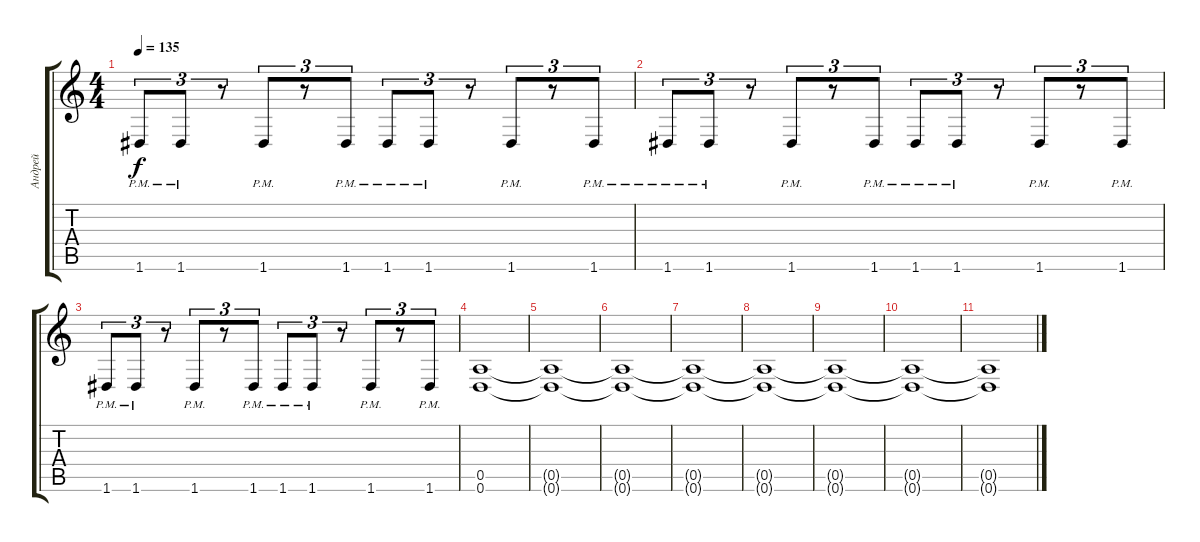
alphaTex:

\track ("Андрей" "Андрей") {instrument distortionguitar}
\staff {score tabs}
\tuning (E4 B3 G3 D3 A2 D2) {hide}
\ts (4 4)
\tempo 135
\clef g2
\ks c
1.6{pm}.8{tu (3 2) dy f} 1.6{pm}.8{tu (3 2)} r.8{tu (3 2)} 1.6{pm}.8{tu (3 2)} r.8{tu (3 2)} 1.6{pm}.8{tu (3 2)} 1.6{pm}.8{tu (3 2)} 1.6{pm}.8{tu (3 2)} r.8{tu (3 2)} 1.6{pm}.8{tu (3 2)} r.8{tu (3 2)} 1.6{pm}.8{tu (3 2)} |
1.6{pm}.8{tu (3 2)} 1.6{pm}.8{tu (3 2)} r.8{tu (3 2)} 1.6{pm}.8{tu (3 2)} r.8{tu (3 2)} 1.6{pm}.8{tu (3 2)} 1.6{pm}.8{tu (3 2)} 1.6{pm}.8{tu (3 2)} r.8{tu (3 2)} 1.6{pm}.8{tu (3 2)} r.8{tu (3 2)} 1.6{pm}.8{tu (3 2)} |
1.6{pm}.8{tu (3 2)} 1.6{pm}.8{tu (3 2)} r.8{tu (3 2)} 1.6{pm}.8{tu (3 2)} r.8{tu (3 2)} 1.6{pm}.8{tu (3 2)} 1.6{pm}.8{tu (3 2)} 1.6{pm}.8{tu (3 2)} r.8{tu (3 2)} 1.6{pm}.8{tu (3 2)} r.8{tu (3 2)} 1.6{pm}.8{tu (3 2)} |
(0.5 0.6).1 |
(0.5{t} 0.6{t}).1 |
(0.5{t} 0.6{t}).1 |
(0.5{t} 0.6{t}).1 |
(0.5{t} 0.6{t}).1{volume 0} |
(0.5{t} 0.6{t}).1 |
(0.5{t} 0.6{t}).1 |
(0.5{t} 0.6{t}).1
